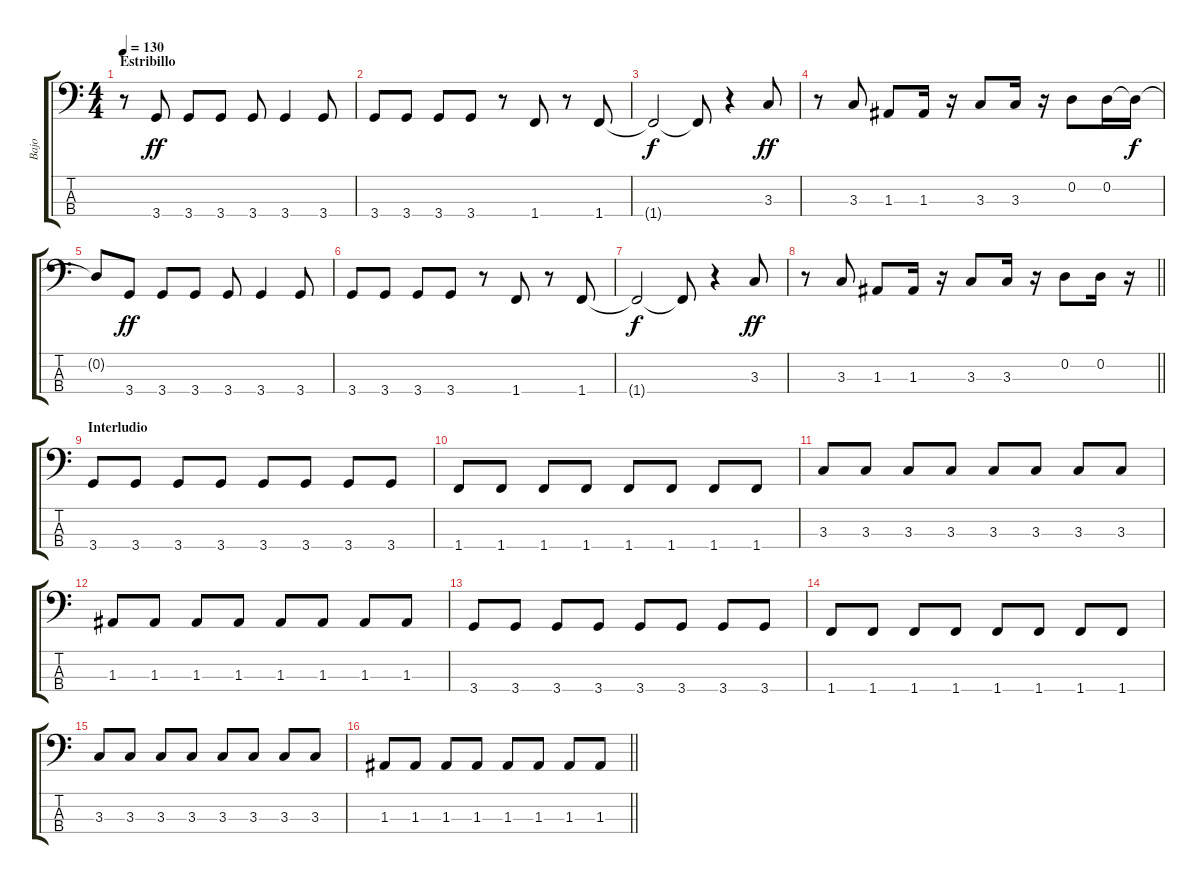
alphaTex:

\track ("Bajo" "Bajo") {instrument electricbassfinger}
\staff {score tabs}
\tuning (G2 D2 A1 E1) {hide}
\ts (4 4)
\section ("" "Estribillo")
\tempo 130
\clef f4
\ks c
r.8{dy f} 3.4.8{dy ff} 3.4.8 3.4.8 3.4.8 3.4.4 3.4.8 |
3.4.8 3.4.8 3.4.8 3.4.8 r.8 1.4.8 r.8 1.4.8 |
1.4{t}.2{dy f} 1.4{t}.8 r.4 3.3.8{dy ff} |
r.8 3.3.8 1.3.8 1.3.16 r.16 3.3.8 3.3.16 r.16 0.2.8 0.2.16 0.2{t}.16{dy f} |
0.2{t}.8 3.4.8{dy ff} 3.4.8 3.4.8 3.4.8 3.4.4 3.4.8 |
3.4.8 3.4.8 3.4.8 3.4.8 r.8 1.4.8 r.8 1.4.8 |
1.4{t}.2{dy f} 1.4{t}.8 r.4 3.3.8{dy ff} |
\barLineRight lightlight
r.8 3.3.8 1.3.8 1.3.16 r.16 3.3.8 3.3.16 r.16 0.2.8 0.2.16 r.16 |
\section ("" "Interludio")
3.4.8 3.4.8 3.4.8 3.4.8 3.4.8 3.4.8 3.4.8 3.4.8 |
1.4.8 1.4.8 1.4.8 1.4.8 1.4.8 1.4.8 1.4.8 1.4.8 |
3.3.8 3.3.8 3.3.8 3.3.8 3.3.8 3.3.8 3.3.8 3.3.8 |
1.3.8 1.3.8 1.3.8 1.3.8 1.3.8 1.3.8 1.3.8 1.3.8 |
3.4.8 3.4.8 3.4.8 3.4.8 3.4.8 3.4.8 3.4.8 3.4.8 |
1.4.8 1.4.8 1.4.8 1.4.8 1.4.8 1.4.8 1.4.8 1.4.8 |
3.3.8 3.3.8 3.3.8 3.3.8 3.3.8 3.3.8 3.3.8 3.3.8 |
\barLineRight lightlight
1.3.8 1.3.8 1.3.8 1.3.8 1.3.8 1.3.8 1.3.8 1.3.8
